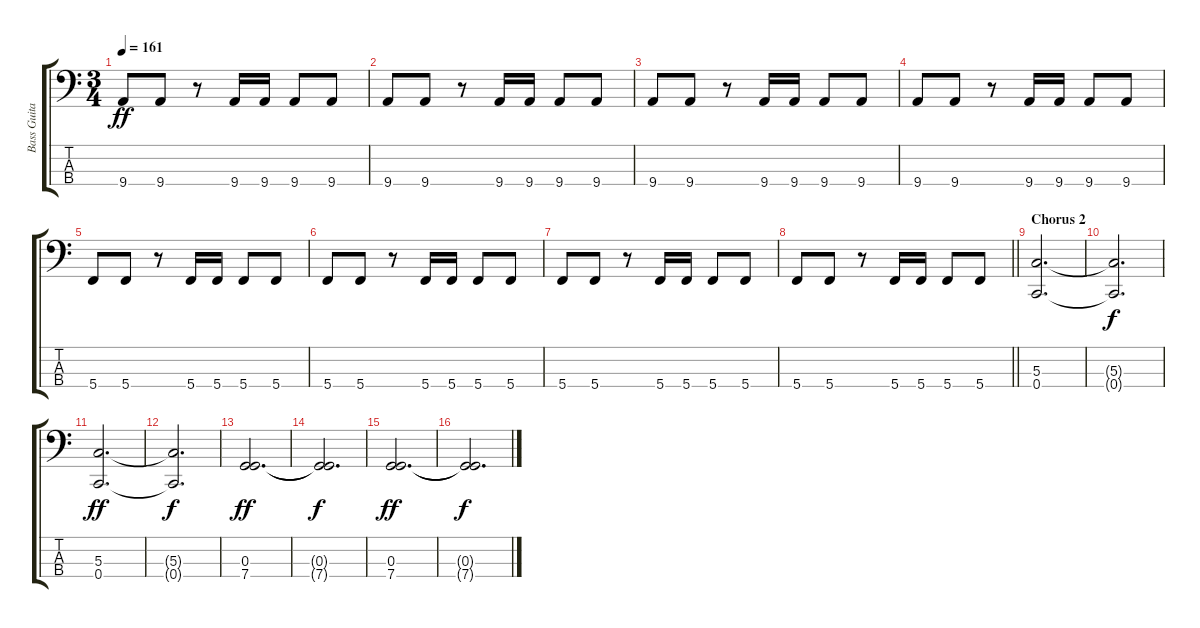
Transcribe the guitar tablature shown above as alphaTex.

\track ("Bass Guitar - Joey Westwood" "Bass Guita") {instrument electricbassfinger}
\staff {score tabs}
\tuning (F2 C2 G1 C1) {hide}
\ts (3 4)
\tempo 161
\clef f4
\ks c
9.4.8{dy ff} 9.4.8 r.8 9.4.16 9.4.16 9.4.8 9.4.8 |
9.4.8 9.4.8 r.8 9.4.16 9.4.16 9.4.8 9.4.8 |
9.4.8 9.4.8 r.8 9.4.16 9.4.16 9.4.8 9.4.8 |
9.4.8 9.4.8 r.8 9.4.16 9.4.16 9.4.8 9.4.8 |
5.4.8 5.4.8 r.8 5.4.16 5.4.16 5.4.8 5.4.8 |
5.4.8 5.4.8 r.8 5.4.16 5.4.16 5.4.8 5.4.8 |
5.4.8 5.4.8 r.8 5.4.16 5.4.16 5.4.8 5.4.8 |
\barLineRight lightlight
5.4.8 5.4.8 r.8 5.4.16 5.4.16 5.4.8 5.4.8 |
\section ("" "Chorus 2")
(5.3 0.4).2{d} |
(5.3{t} 0.4{t}).2{d dy f} |
(5.3 0.4).2{d dy ff} |
(5.3{t} 0.4{t}).2{d dy f} |
(0.3 7.4).2{d dy ff} |
(0.3{t} 7.4{t}).2{d dy f} |
(0.3 7.4).2{d dy ff} |
(0.3{t} 7.4{t}).2{d dy f}
